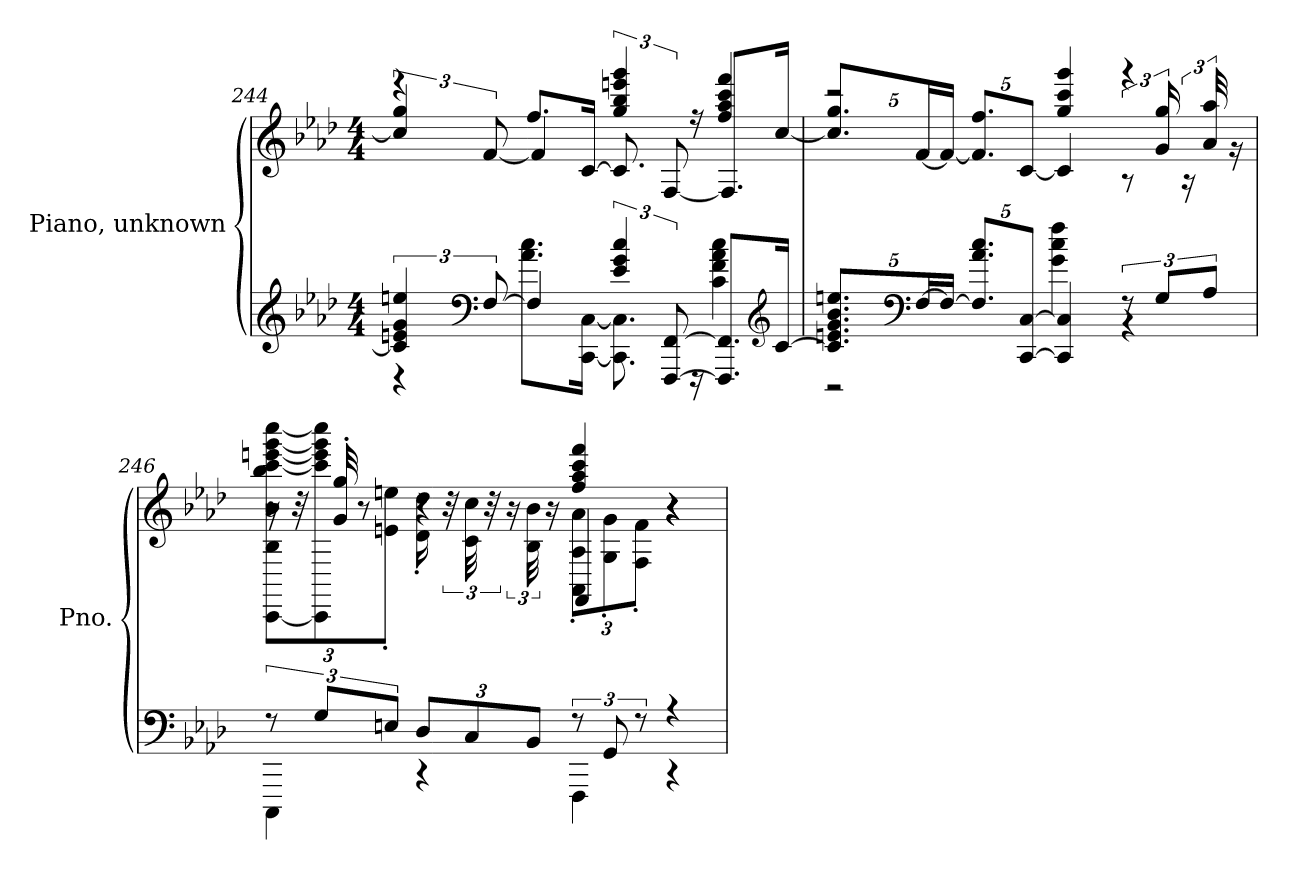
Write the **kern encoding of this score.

**kern	**kern
*part1	*part1
*staff2	*staff1
*I"Piano, unknown	*
*I'Pno.	*
!!LO:LB:g=z
*clefG2	*clefG2
*k[b-e-a-d-]	*k[b-e-a-d-]
*M4/4	*M4/4
=244	=244
*^	*^
6c/] 6en/ 6g/ 6een/	4r	4r	6cc/] 6gg/
*clefF4	*	*	*
[12F/	.	.	[12f/
4F/]	8.a-\ 8.cc\L	8.ff/L	4f/]
.	[16CC\ [16C\Jk	[16c/Jk	.
6e/ 6g/ 6cc/	8.CC\] 8.C\]	8.c/]	6gg/ 6bb-/ 6eeen/ 6ggg/
[12FFF/ [12FF/	.	.	[12F/
.	16r	16r	.
8.FFF/] 8.FF/]L	4c\ 4f\ 4a-\ 4cc\	4ff/ 4aa-/ 4ccc/ 4fff/	8.F/L]
*clefG2	*	*	*
[16c/Jk	.	.	[16cc/Jk
=245	=245	=245	=245
*Xbrackettup	*	*	*Xbrackettup
10.c/] 10.en/ 10.g/ 10.b-/ 10.een/L	2r	2r	10.cc/] 10.gg/L
*clefF4	*	*	*
[20F/L	.	.	[20f/L
20F/JJ_	.	.	20f/JJ_
10.F/] 10.a-/ 10.cc/L	.	.	10.f/] 10.ff/L
[10CC/ [10C/J	.	.	[10c/J
4CC/] 4C/]	4g\ 4cc\ 4ff\	4gg/ 4ccc/ 4ggg/	4c/]
*brackettup	*	*	*brackettup
12r	4r	4r	12r
12G/L	.	.	24g/ 24gg/
.	.	.	24r
12A-/J	.	.	48a-/ 48aa-/
.	.	.	16r
!!LO:LB:g=z
=246	=246	=246	=246
*	*	*	*Xbrackettup
*	*	*	*^
12r	4CCC\	2r	[12CC\ 12B-\ 12b-\ 12bb-\ [12ccc\ [12eeen\ [12ggg\ [12cccc\L	16r
.	.	.	.	32r
12G/L	.	.	12CC\] 12ccc\] 12eee\] 12ggg\] 12cccc\]	.
.	.	.	.	32g/' 32gg/'
.	.	.	.	8r
12En/J	.	.	12en\' 12een\'J	.
*Xbrackettup	*	*	*	*
12D-/L	4r	.	16d-\' 16dd-\'	4r
*	*	*	*brackettup	*
.	.	.	48r	.
12C/	.	.	48c\ 48cc\	.
.	.	.	48r	.
.	.	.	24r	.
12BB-/J	.	.	48B-\ 48b-\	.
.	.	.	16r	.
*brackettup	*	*	*Xbrackettup	*
12r	4FFF\	4ff/ 4aa-/ 4ccc/ 4fff/	12AA-\' 12A-\' 12a-\'L	4FF/
12GG/	.	.	12G\' 12g\'	.
12r	.	.	12F\' 12f\'J	.
4r	4r	4r	4r	4r
*v	*v	*	*	*
*	*v	*v	*v
=	=
*-	*-
